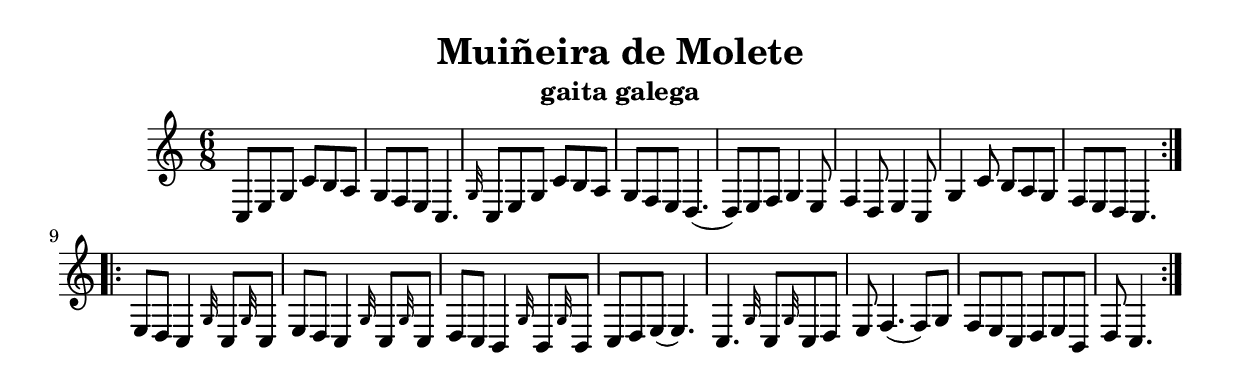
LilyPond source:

% Muiñeira de Molete
%
% Copyright 2013 by Nito Martinez
%
% This program is free software: you can redistribute it and/or modify
% it under the terms of the GNU General Public License as published by
% the Free Software Foundation, either version 3 of the License, or
% (at your option) any later version.
% Tradicional
\version "2.8.4"
\header {
title = "Muiñeira de Molete"
%composer = "popular"
instrument = "gaita galega"
}

%
% Master file for Galician Bagpipe
%

% Copyright 2013 by Nito Martinez
%
% This program is free software: you can redistribute it and/or modify
% it under the terms of the GNU General Public License as published by
% the Free Software Foundation, either version 3 of the License, or
% (at your option) any later version.
\version "2.16.0"

pSi = { \grace { b32 } }
pSiUp = { \grace { b'32 } }
pSol = { \grace { g32 } }
pLa = { \grace { a32 } }
pSolUp = { \grace { g'32 } }
bSi = { \grace { b32 } }
bSiDown = { \grace { b,32 } }
bFa = { \grace { f32 } }
bDo = { \grace { c32 } }
bDoDown = { \grace { c,32 } }

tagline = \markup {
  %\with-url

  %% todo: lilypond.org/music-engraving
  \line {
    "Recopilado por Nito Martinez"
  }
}




peza = {
  \relative {
    \clef treble
    \time 6/8
    \repeat volta 2
    {
 
      c8 e g c b a g f e c4. \pSolUp c,8 e g c b a g f e d4.( d8 ) e f g4 e8 f4 d8 e4 c8 g'4 c8  b8 a g f e d c4.
    }
    \repeat volta 2
    {
      e8 d c4 \pSolUp c,8 \pSolUp c, e8 d c4 \pSolUp c,8 \pSolUp c, d c b4 \pSolUp b,8 \pSolUp b,8 c d 
      e8(e4.) c4. \pSolUp c,8 \pSolUp c,8 d e f4.(f8) g f e c d e b d c4.
    }
    % \alternative
    % {
    %   { c4.( c4 ) e8 }
    %   { c4 r8 r4. }
    % }
  }
}



\score {
  \peza
  \layout {}
}

\score {
  
  \unfoldRepeats {
    \peza
  }
  \midi { 
%    \tempo 4=72
  }
}
